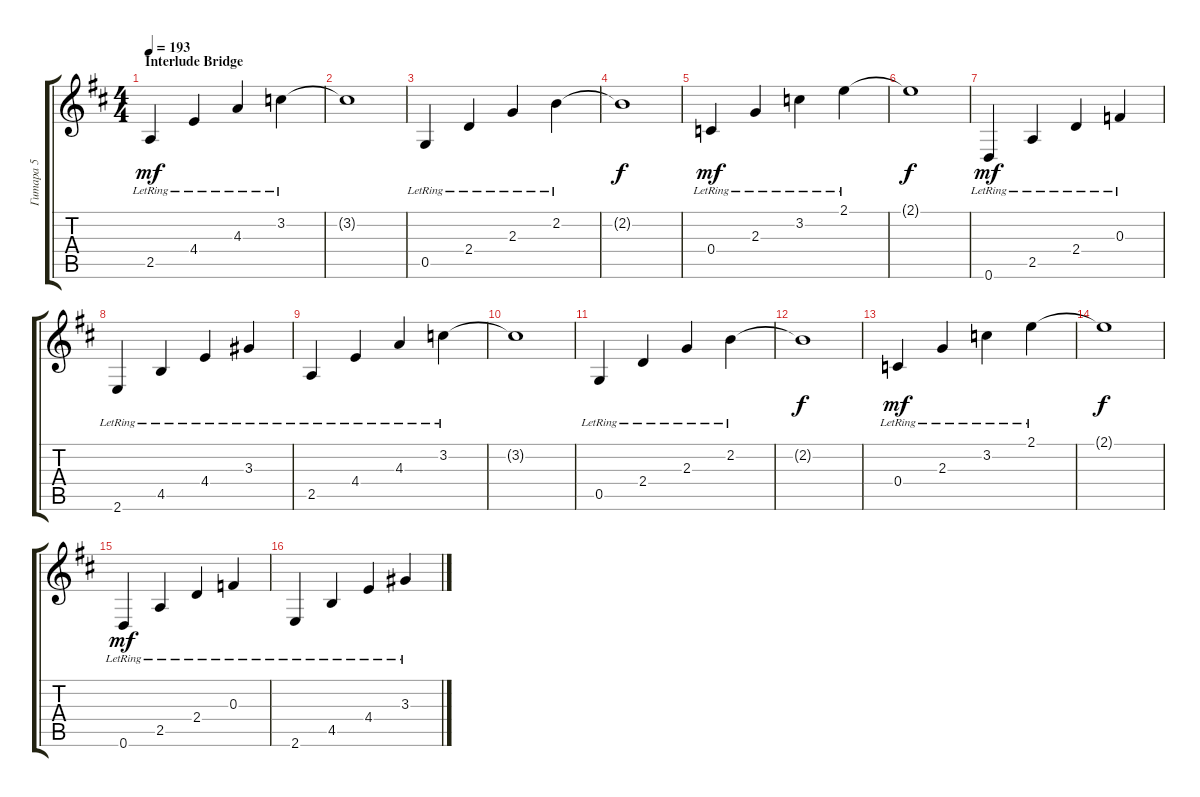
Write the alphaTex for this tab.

\track ("Гитара 5" "Гитара 5") {instrument acousticguitarsteel}
\staff {score tabs}
\tuning (D4 A3 F3 C3 G2 D2) {hide}
\ts (4 4)
\section ("" "Interlude Bridge")
\tempo 193
\clef g2
\ks bminor
2.5{lr}.4{dy mf} 4.4{lr}.4 4.3{lr}.4 3.2{lr}.4 |
3.2{t}.1 |
0.5{lr}.4 2.4{lr}.4 2.3{lr}.4 2.2{lr}.4 |
2.2{t}.1{dy f} |
0.4{lr}.4{dy mf} 2.3{lr}.4 3.2{lr}.4 2.1{lr}.4 |
2.1{t}.1{dy f} |
0.6{lr}.4{dy mf} 2.5{lr}.4 2.4{lr}.4 0.3{lr}.4 |
2.6{lr}.4 4.5{lr}.4 4.4{lr}.4 3.3{lr}.4 |
2.5{lr}.4 4.4{lr}.4 4.3{lr}.4 3.2{lr}.4 |
3.2{t}.1 |
0.5{lr}.4 2.4{lr}.4 2.3{lr}.4 2.2{lr}.4 |
2.2{t}.1{dy f} |
0.4{lr}.4{dy mf} 2.3{lr}.4 3.2{lr}.4 2.1{lr}.4 |
2.1{t}.1{dy f} |
0.6{lr}.4{dy mf} 2.5{lr}.4 2.4{lr}.4 0.3{lr}.4 |
2.6{lr}.4 4.5{lr}.4 4.4{lr}.4 3.3{lr}.4
